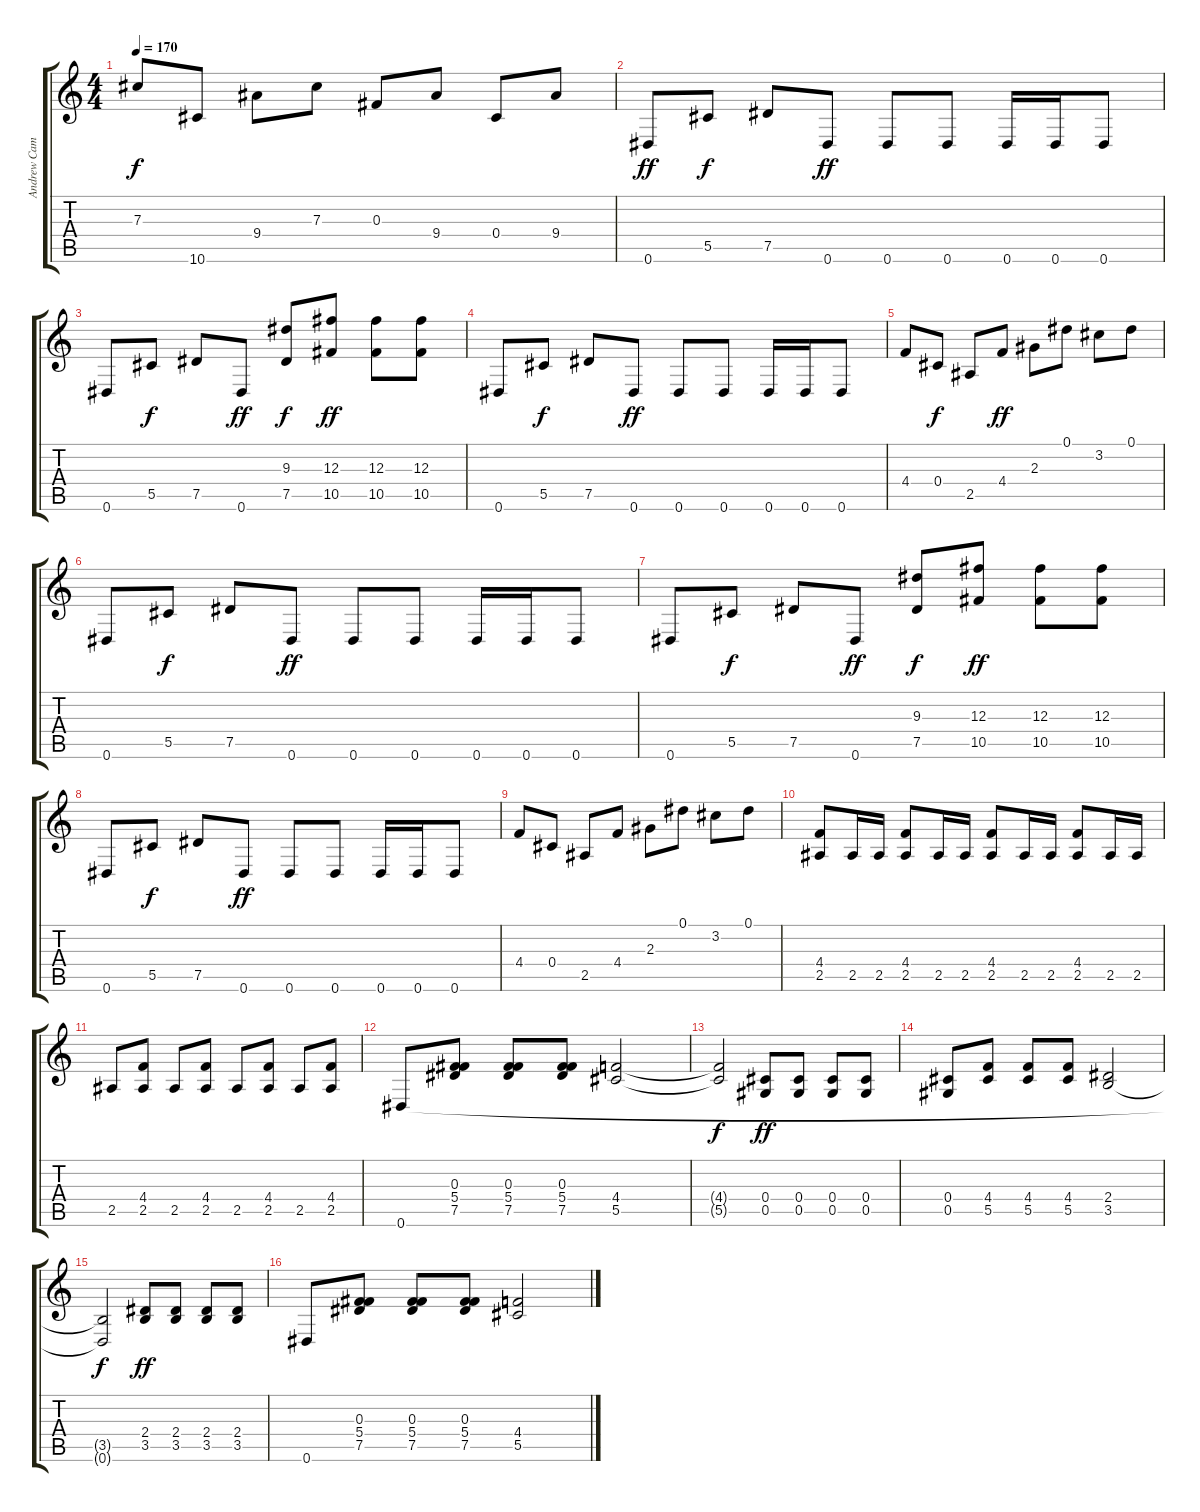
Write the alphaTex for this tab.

\track ("Andrew Campbell - Rythm" "Andrew Cam") {instrument distortionguitar}
\staff {score tabs}
\tuning (Eb4 Bb3 Gb3 Db3 Ab2 Eb2) {hide}
\ts (4 4)
\tempo 170
\clef g2
\ks c
7.3.8{dy f} 10.6.8 9.4.8 7.3.8 0.3.8 9.4.8 0.4.8 9.4.8 |
0.6.8{dy ff} 5.5.8{dy f} 7.5.8 0.6.8{dy ff} 0.6.8 0.6.8 0.6.16 0.6.16 0.6.8 |
0.6.8 5.5.8{dy f} 7.5.8 0.6.8{dy ff} (9.3 7.5).8{dy f} (12.3 10.5).8{dy ff} (12.3 10.5).8 (12.3 10.5).8 |
0.6.8 5.5.8{dy f} 7.5.8 0.6.8{dy ff} 0.6.8 0.6.8 0.6.16 0.6.16 0.6.8 |
4.4.8 0.4.8{dy f} 2.5.8 4.4.8{dy ff} 2.3.8 0.1.8 3.2.8 0.1.8 |
0.6.8 5.5.8{dy f} 7.5.8 0.6.8{dy ff} 0.6.8 0.6.8 0.6.16 0.6.16 0.6.8 |
0.6.8 5.5.8{dy f} 7.5.8 0.6.8{dy ff} (9.3 7.5).8{dy f} (12.3 10.5).8{dy ff} (12.3 10.5).8 (12.3 10.5).8 |
0.6.8 5.5.8{dy f} 7.5.8 0.6.8{dy ff} 0.6.8 0.6.8 0.6.16 0.6.16 0.6.8 |
4.4.8 0.4.8 2.5.8 4.4.8 2.3.8 0.1.8 3.2.8 0.1.8 |
(4.4 2.5).8 2.5.16 2.5.16 (4.4 2.5).8 2.5.16 2.5.16 (4.4 2.5).8 2.5.16 2.5.16 (4.4 2.5).8 2.5.16 2.5.16 |
2.5.8 (4.4 2.5).8 2.5.8 (4.4 2.5).8 2.5.8 (4.4 2.5).8 2.5.8 (4.4 2.5).8 |
0.6.8 (0.3 5.4 7.5).8 (0.3 5.4 7.5).8 (0.3 5.4 7.5).8 (4.4 5.5).2 |
(4.4{t} 5.5{t}).2{dy f} (0.4 0.5).8{dy ff} (0.4 0.5).8 (0.4 0.5).8 (0.4 0.5).8 |
(0.4 0.5).8 (4.4 5.5).8 (4.4 5.5).8 (4.4 5.5).8 (2.4 3.5).2 |
(3.5{t} 0.6{t}).2{dy f} (2.4 3.5).8{dy ff} (2.4 3.5).8 (2.4 3.5).8 (2.4 3.5).8 |
0.6.8 (0.3 5.4 7.5).8 (0.3 5.4 7.5).8 (0.3 5.4 7.5).8 (4.4 5.5).2
